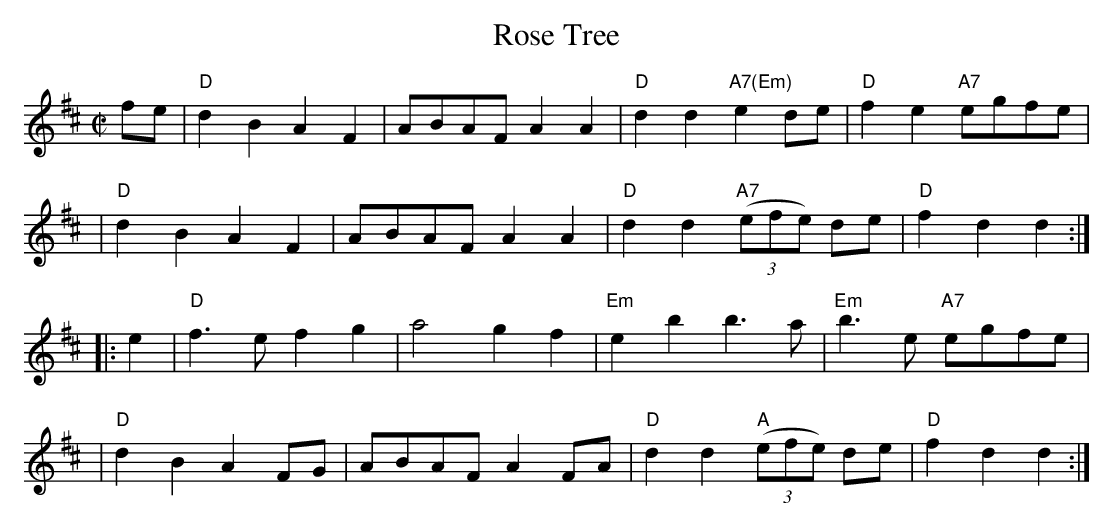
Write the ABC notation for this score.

X:1
T: Rose Tree
M: C|
L: 1/8
K: D
fe \
| "D"d2B2 A2F2 | ABAF A2A2 | "D"d2d2 "A7(Em)"e2de | "D"f2e2 "A7"egfe |
| "D"d2B2 A2F2 | ABAF A2A2 | "D"d2d2 "A7"((3efe) de | "D"f2d2 d2 :|
|: e2 \
| "D"f3e  f2g2 | a4   g2f2 | "Em"e2b2 b3a | "Em"b3e "A7"egfe |
| "D"d2B2 A2FG | ABAF A2FA |  "D"d2d2 "A"((3efe) de | "D"f2d2 d2 :|
